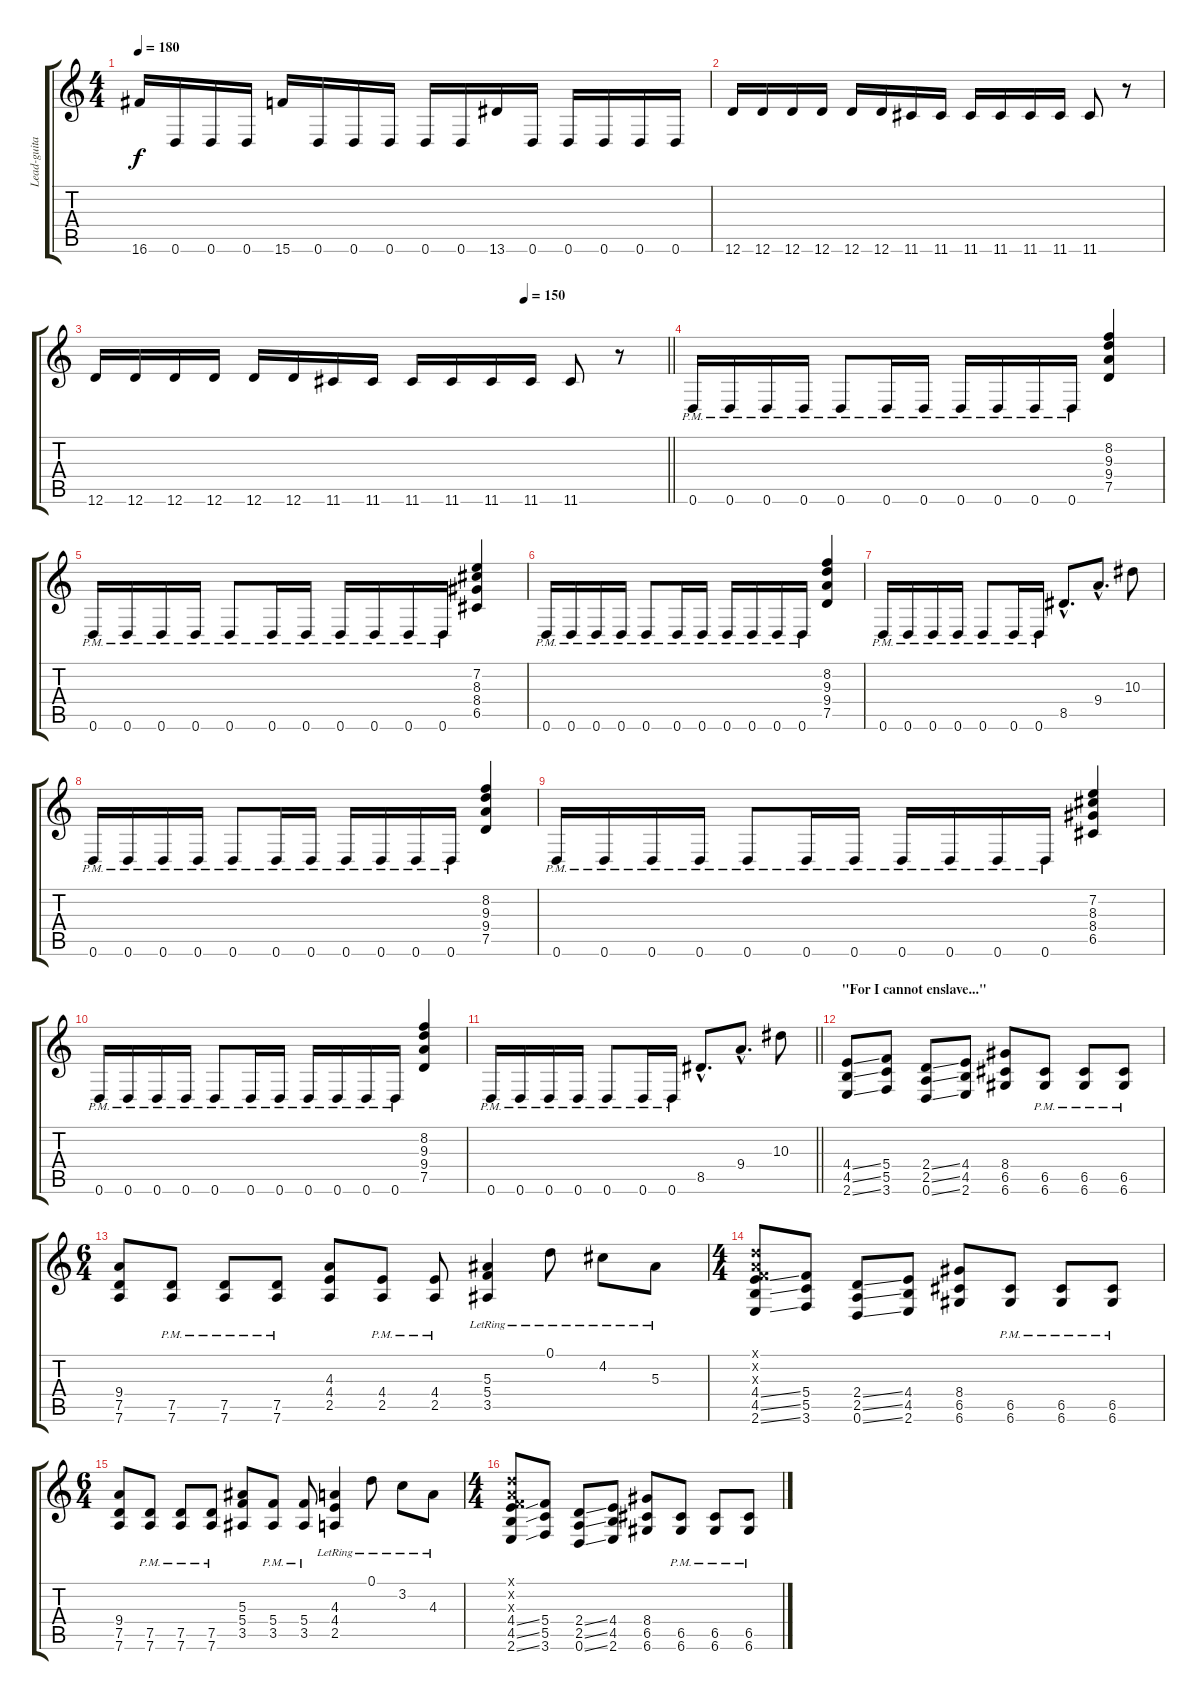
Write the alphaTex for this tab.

\track ("Lead-guitar - Galder" "Lead-guita") {instrument distortionguitar}
\staff {score tabs}
\tuning (D4 A3 F3 C3 G2 D2) {hide}
\ts (4 4)
\tempo 180
\clef g2
\ks c
16.6.16{dy f} 0.6.16 0.6.16 0.6.16 15.6.16 0.6.16 0.6.16 0.6.16 0.6.16 0.6.16 13.6.16 0.6.16 0.6.16 0.6.16 0.6.16 0.6.16 |
12.6.16 12.6.16 12.6.16 12.6.16 12.6.16 12.6.16 11.6.16 11.6.16 11.6.16 11.6.16 11.6.16 11.6.16 11.6.8 r.8 |
\tempo (150 0.75)
\barLineRight lightlight
12.6.16 12.6.16 12.6.16 12.6.16 12.6.16 12.6.16 11.6.16 11.6.16 11.6.16 11.6.16 11.6.16 11.6.16 11.6.8 r.8 |
\section ("" "")
0.6{pm}.16 0.6{pm}.16 0.6{pm}.16 0.6{pm}.16 0.6{pm}.8 0.6{pm}.16 0.6{pm}.16 0.6{pm}.16 0.6{pm}.16 0.6{pm}.16 0.6{pm}.16 (8.2 9.3 9.4 7.5).4 |
0.6{pm}.16 0.6{pm}.16 0.6{pm}.16 0.6{pm}.16 0.6{pm}.8 0.6{pm}.16 0.6{pm}.16 0.6{pm}.16 0.6{pm}.16 0.6{pm}.16 0.6{pm}.16 (7.2 8.3 8.4 6.5).4 |
0.6{pm}.16 0.6{pm}.16 0.6{pm}.16 0.6{pm}.16 0.6{pm}.8 0.6{pm}.16 0.6{pm}.16 0.6{pm}.16 0.6{pm}.16 0.6{pm}.16 0.6{pm}.16 (8.2 9.3 9.4 7.5).4 |
0.6{pm}.16 0.6{pm}.16 0.6{pm}.16 0.6{pm}.16 0.6{pm}.8 0.6{pm}.16 0.6{pm}.16 8.5{hac}.8{d} 9.4{hac}.8{d} 10.3.8 |
0.6{pm}.16 0.6{pm}.16 0.6{pm}.16 0.6{pm}.16 0.6{pm}.8 0.6{pm}.16 0.6{pm}.16 0.6{pm}.16 0.6{pm}.16 0.6{pm}.16 0.6{pm}.16 (8.2 9.3 9.4 7.5).4 |
0.6{pm}.16 0.6{pm}.16 0.6{pm}.16 0.6{pm}.16 0.6{pm}.8 0.6{pm}.16 0.6{pm}.16 0.6{pm}.16 0.6{pm}.16 0.6{pm}.16 0.6{pm}.16 (7.2 8.3 8.4 6.5).4 |
0.6{pm}.16 0.6{pm}.16 0.6{pm}.16 0.6{pm}.16 0.6{pm}.8 0.6{pm}.16 0.6{pm}.16 0.6{pm}.16 0.6{pm}.16 0.6{pm}.16 0.6{pm}.16 (8.2 9.3 9.4 7.5).4 |
\barLineRight lightlight
0.6{pm}.16 0.6{pm}.16 0.6{pm}.16 0.6{pm}.16 0.6{pm}.8 0.6{pm}.16 0.6{pm}.16 8.5{hac}.8{d} 9.4{hac}.8{d} 10.3.8 |
\section ("" "\"For I cannot enslave...\"")
(4.4{ss} 4.5{ss} 2.6{ss}).8 (5.4 5.5 3.6).8 (2.4{ss} 2.5{ss} 0.6{ss}).8 (4.4 4.5 2.6).8 (8.4 6.5 6.6).8 (6.5{pm} 6.6{pm}).8 (6.5{pm} 6.6{pm}).8 (6.5{pm} 6.6{pm}).8 |
\ts (6 4)
(9.4 7.5 7.6).8 (7.5{pm} 7.6{pm}).8 (7.5{pm} 7.6{pm}).8 (7.5{pm} 7.6{pm}).8 (4.3 4.4 2.5).8 (4.4{pm} 2.5{pm}).8 (4.4{pm} 2.5{pm}).8 (5.3{lr} 5.4{lr} 3.5{lr}).4 0.1{lr}.8 4.2{lr}.8 5.3{lr}.8 |
\ts (4 4)
(0.1{x} 0.2{x} 0.3{x} 4.4{ss} 4.5{ss} 2.6{ss}).8 (5.4 5.5 3.6).8 (2.4{ss} 2.5{ss} 0.6{ss}).8 (4.4 4.5 2.6).8 (8.4 6.5 6.6).8 (6.5{pm} 6.6{pm}).8 (6.5{pm} 6.6{pm}).8 (6.5{pm} 6.6{pm}).8 |
\ts (6 4)
(9.4 7.5 7.6).8 (7.5{pm} 7.6{pm}).8 (7.5{pm} 7.6{pm}).8 (7.5{pm} 7.6{pm}).8 (5.3 5.4 3.5).8 (5.4{pm} 3.5{pm}).8 (5.4{pm} 3.5{pm}).8 (4.3{lr} 4.4{lr} 2.5{lr}).4 0.1{lr}.8 3.2{lr}.8 4.3{lr}.8 |
\ts (4 4)
(0.1{x} 0.2{x} 0.3{x} 4.4{ss} 4.5{ss} 2.6{ss}).8 (5.4 5.5 3.6).8 (2.4{ss} 2.5{ss} 0.6{ss}).8 (4.4 4.5 2.6).8 (8.4 6.5 6.6).8 (6.5{pm} 6.6{pm}).8 (6.5{pm} 6.6{pm}).8 (6.5{pm} 6.6{pm}).8
